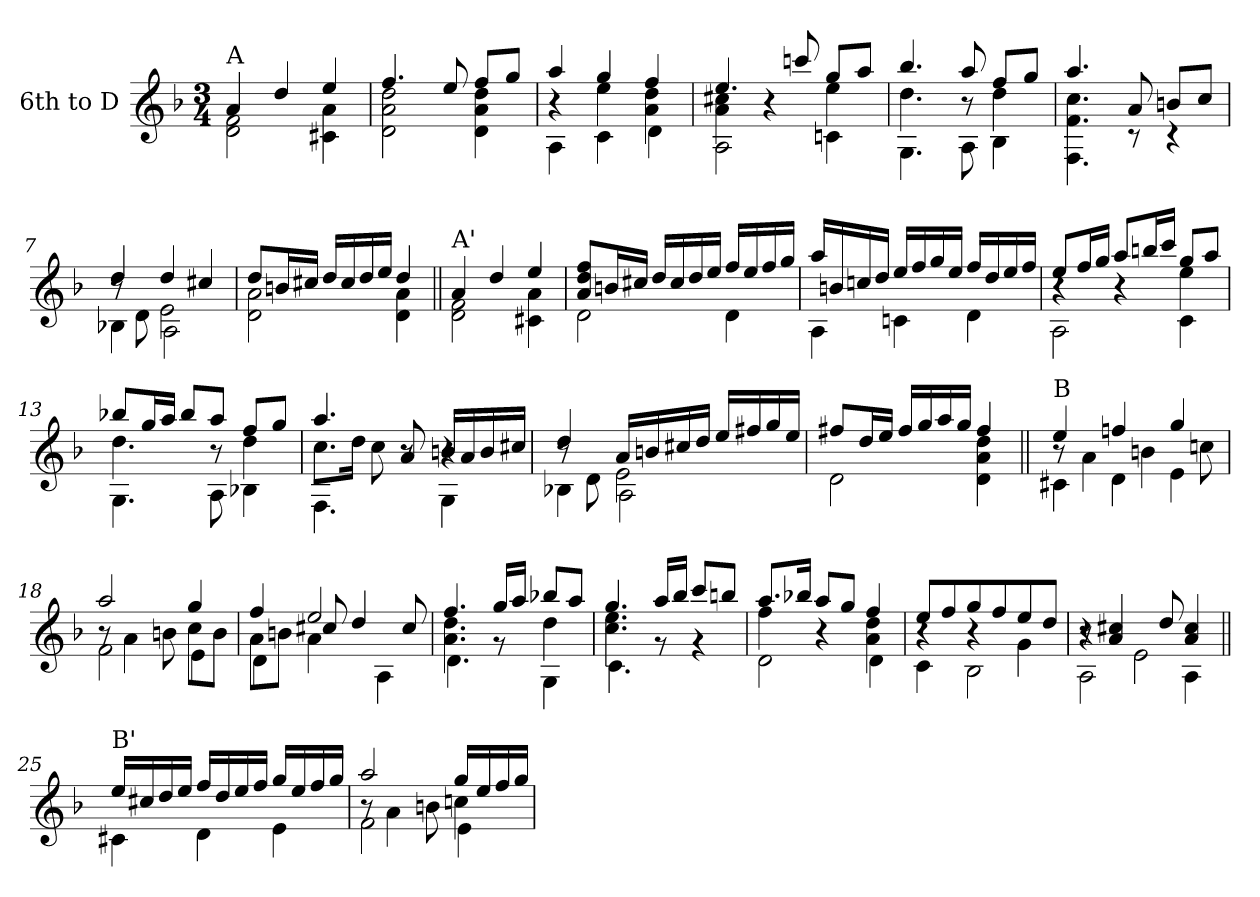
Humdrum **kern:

**kern
*part1
*staff1
*I"6th to D
!!LO:PB:g=z
*clefG2
*ITrd7c12
*k[b-]
*F:
*M3/4
*MM72
=1
*^
!LO:TX:a:t=A	!
4Ai/	2Di\ 2Fi
4di/	.
4ei/	4C#Xi\ 4Ai
=2	=2
4.fi/	2Di\ 2Ai 2di
8ei/	.
8fi/L	4Di\ 4Ai 4di
8gi/J	.
=3	=3
*	*^
4ai/	4r	4AAi\
4gi/	4ei\	4Ci\
4fi/	4Ai\ 4di	4Di\
=4	=4	=4
4.ei/	4Ai\ 4c#Xi	2AAi\
.	4r	.
8ccni/	.	.
8gi/L	4ei\	4Cni\
8ai/J	.	.
!!LO:LB:g=z	!!	!!
=5	=5	=5
4.b-i/	4.di\	4.GGi\
8ai/	8r	8AAi\
8fi/L	4di\	4BB-i\
8gi/J	.	.
*	*v	*v
=6	=6
4.ai/	4.FFi\ 4.Fi 4.ci
8Ai/	8r
8Bni/L	4r
8ci/J	.
=7	=7
*	*^
4di/	8r	4BB-Xi\
.	8Di\	.
4di/	2Ei\	2AAi\
4c#Xi/	.	.
*	*v	*v
=8	=8
8di/L	2Di\ 2Ai
16Bni/L	.
16c#Xi/JJ	.
16di/LL	.
16c#i/	.
16di/	.
16ei/JJ	.
4di/	4Di\ 4Ai
!!LO:LB:g=z	!!
=9||	=9||
!LO:TX:a:t=A'	!
4Ai/	2Di\ 2Fi
4di/	.
4ei/	4C#Xi\ 4Ai
=10	=10
8Ai/ 8di 8fiL	2Di\
16Bni/L	.
16c#Xi/JJ	.
16di/LL	.
16c#i/	.
16di/	.
16ei/JJ	.
16fi/LL	4Di\
16ei/	.
16fi/	.
16gi/JJ	.
=11	=11
16ai/LL	4AAi\
16Bni/	.
16cni/	.
16di/JJ	.
16ei/LL	4Cni\
16fi/	.
16gi/	.
16ei/JJ	.
16fi/LL	4Di\
16di/	.
16ei/	.
16fi/JJ	.
=12	=12
*	*^
8ei/L	2AAi\	4r
16fi/L	.	.
16gi/JJ	.	.
8ai/L	.	4r
16bni/L	.	.
16cci/JJ	.	.
8gi/L	4Ci\	4ei\
8ai/J	.	.
!!LO:LB:g=z	!!	!!
=13	=13	=13
8b-Xi/L	4.di\	4.GGi\
16gi/L	.	.
16ai/JJ	.	.
8b-i/L	.	.
8ai/J	8r	8AAi\
8fi/L	4di\	4BB-Xi\
8gi/J	.	.
=14	=14	=14
4.ai/	8.ci\L	4.FFi\
.	16di\Jk	.
.	8ci\	.
8Ai/	8r	8r
16Bni/LL	4GGi\	4r
16Ai/	.	.
16Bi/	.	.
16c#Xi/JJ	.	.
=15	=15	=15
4di/	8r	4BB-Xi\
.	8Di\	.
16Ai/LL	2Ei\	2AAi\
16Bni/	.	.
16c#Xi/	.	.
16di/JJ	.	.
16ei/LL	.	.
16f#Xi/	.	.
16gi/	.	.
16ei/JJ	.	.
*	*v	*v
=16	=16
8f#Xi/L	2Di\
16di/L	.
16ei/JJ	.
16f#i/LL	.
16gi/	.
16ai/	.
16gi/JJ	.
4f#i/	4Di\ 4Ai 4di
!!LO:LB:g=z	!!
=17||	=17||
*	*^
!LO:TX:a:t=B	!	!
4ei/	8r	4C#Xi\
.	4Ai\	.
4fni/	.	4Di\
.	4Bni\	.
4gi/	.	4Ei\
.	8cni\	.
=18	=18	=18
2ai/	8r	2Fi\
.	4Ai\	.
.	8Bni\	.
4gi/	8ci\L	4Ei\
.	8Bi\J	.
=19	=19	=19
4fi/	8Ai\L	4Di\
.	8Bni\J	.
2ei/	8c#Xi/	4Ai\
.	4di/	.
.	.	4AAi\
.	8c#i/	.
=20	=20	=20
4.fi/	4.Ai\ 4.di	4.Di\
16gi/LL	8r	8ryy
16ai/JJ	.	.
8b-Xi/L	4di\	4GGi\
8ai/J	.	.
!!LO:LB:g=z	!!	!!
=21	=21	=21
4.gi/	4.ci\ 4.ei	4.Ci\
16ai/LL	8r	4.ryy
16b-i/JJ	.	.
8cci/L	4r	.
8bni/J	.	.
=22	=22	=22
8.ai/L	4fi\	2Di\
16b-Xi/Jk	.	.
8ai/L	4r	.
8gi/J	.	.
4fi/	4Ai\ 4di	4Di\
=23	=23	=23
8ei/L	4r	4Ci\
8fi/	.	.
8gi/	4r	2BB-i\
8fi/	.	.
8ei/	4Gi\	.
8di/J	.	.
=24	=24	=24
8r	4r	2AAi\
4Ai/ 4c#Xi	.	.
.	2Ei\	.
8di/	.	.
4Ai/ 4c#i	.	4AAi\
!!LO:PB:g=z	!!	!!
=25||	=25||	=25||
!LO:TX:a:t=B'	!	!
*	*v	*v
16ei/LL	4C#Xi\
16c#Xi/	.
16di/	.
16ei/JJ	.
16fi/LL	4Di\
16di/	.
16ei/	.
16fi/JJ	.
16gi/LL	4Ei\
16ei/	.
16fi/	.
16gi/JJ	.
=26	=26
*	*^
2ai/	8r	2Fi\
.	4Ai\	.
.	8Bni\	.
16gi/LL	4cni\	4Ei\
16ei/	.	.
16fi/	.	.
16gi/JJ	.	.
*v	*v	*v
=
*-
